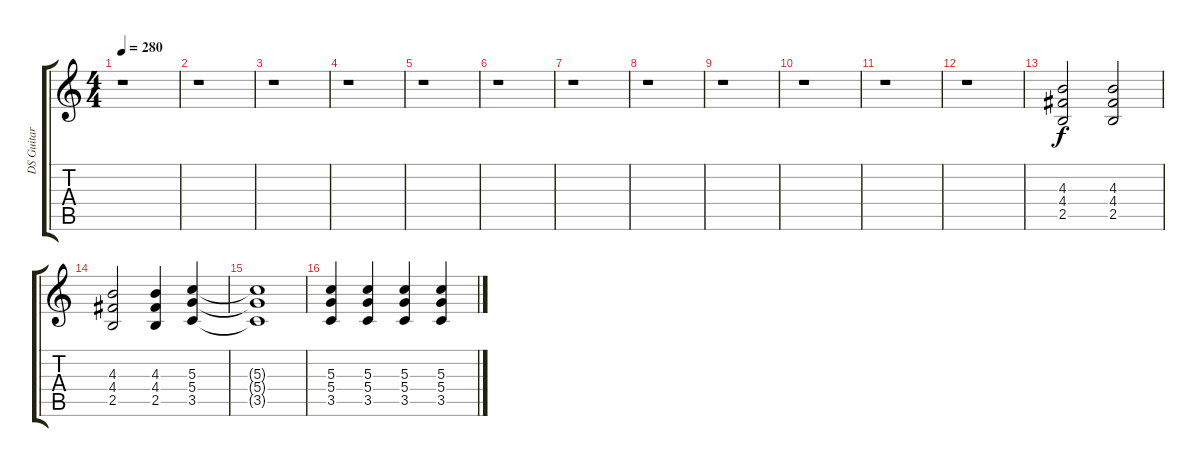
\track ("DS Guitar" "DS Guitar") {instrument distortionguitar}
\staff {score tabs}
\tuning (E4 B3 G3 D3 A2 E2) {hide}
\ts (4 4)
\tempo 280
\clef g2
\ks c
r.1{dy f} |
r.1 |
r.1 |
r.1 |
r.1 |
r.1 |
r.1 |
r.1 |
r.1 |
r.1 |
r.1 |
r.1 |
(4.3 4.4 2.5).2 (4.3 4.4 2.5).2 |
(4.3 4.4 2.5).2 (4.3 4.4 2.5).4 (5.3 5.4 3.5).4 |
(5.3{t} 5.4{t} 3.5{t}).1 |
(5.3 5.4 3.5).4 (5.3 5.4 3.5).4 (5.3 5.4 3.5).4 (5.3 5.4 3.5).4
